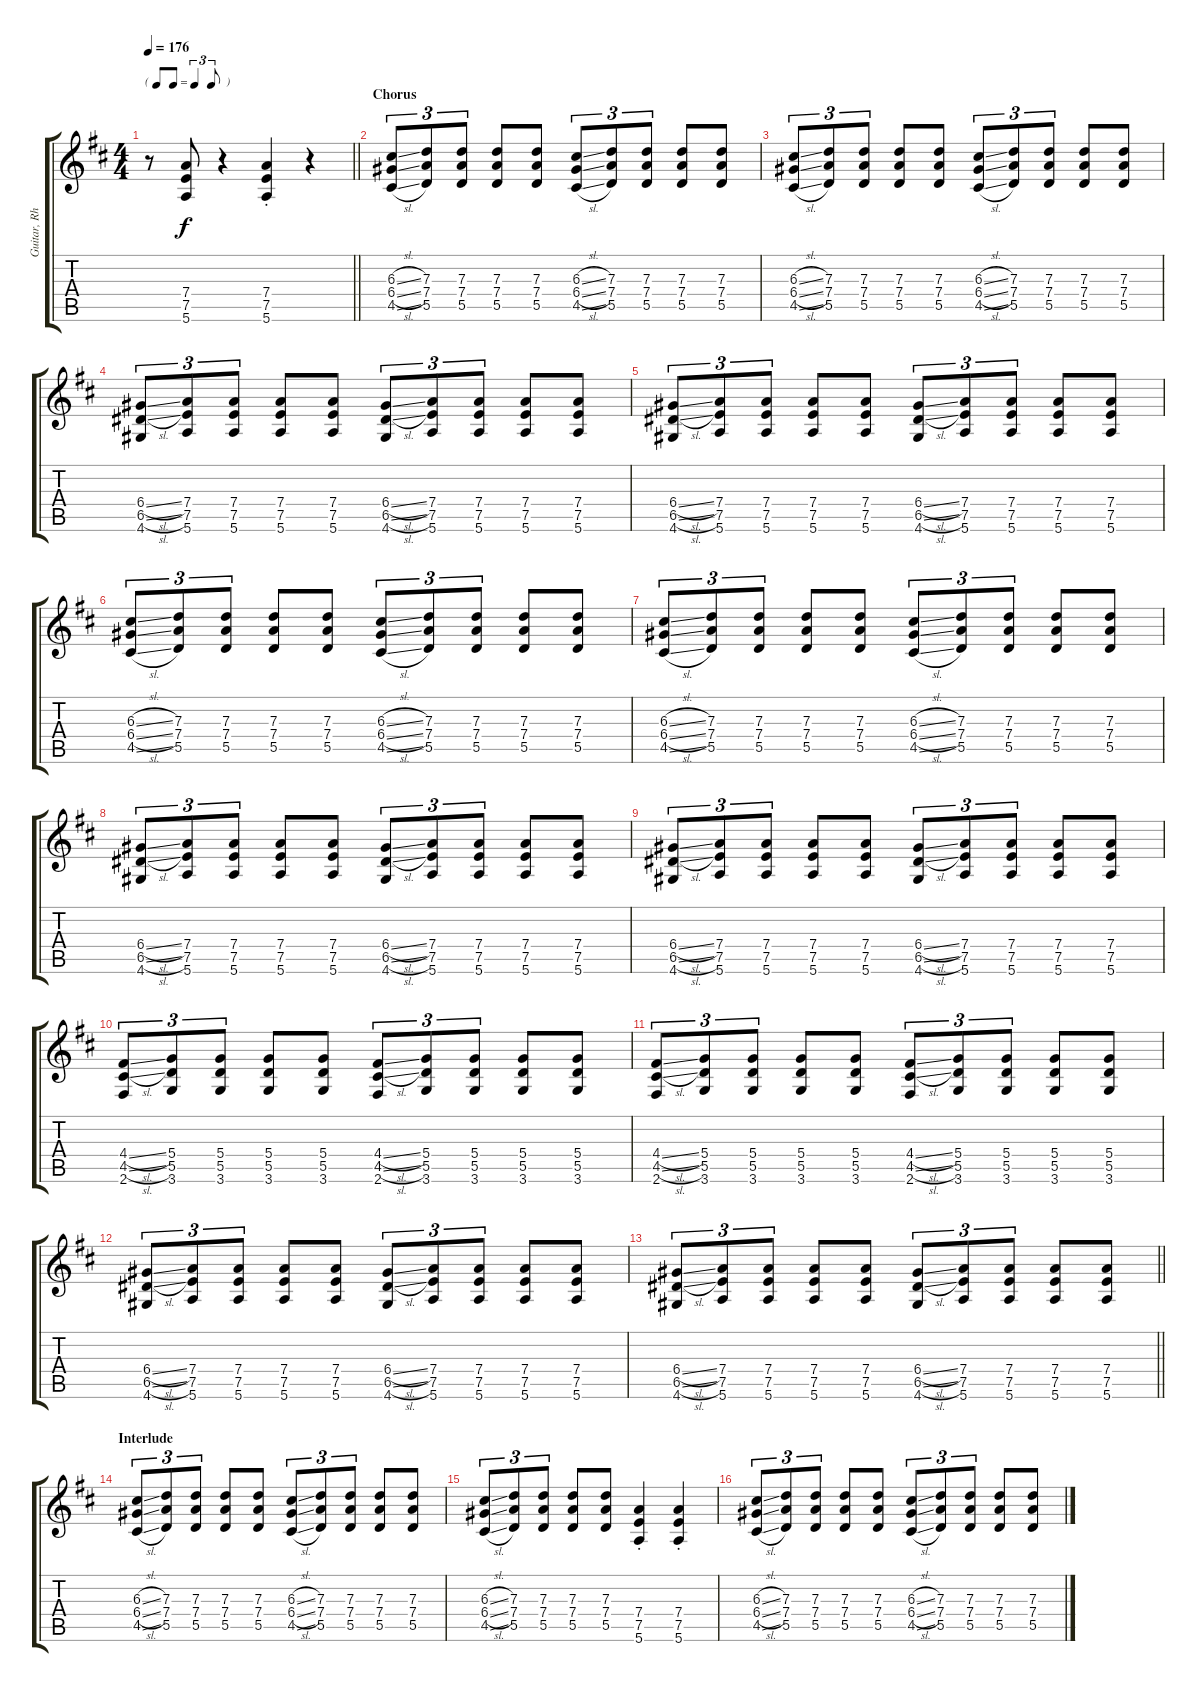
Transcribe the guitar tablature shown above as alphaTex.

\track ("Guitar, Rhythm" "Guitar, Rh") {instrument overdrivenguitar}
\staff {score tabs}
\tuning (E4 B3 G3 D3 A2 E2) {hide}
\ts (4 4)
\tf triplet8th
\tempo 176
\clef g2
\barLineRight lightlight
\ks d
r.8{dy f} (7.4 7.5 5.6).8 r.4 (7.4{st} 7.5{st} 5.6{st}).4 r.4 |
\section ("" "Chorus")
(6.3{sl} 6.4{sl} 4.5{sl}).8{tu (3 2)} (7.3 7.4 5.5).8{tu (3 2)} (7.3 7.4 5.5).8{tu (3 2)} (7.3 7.4 5.5).8 (7.3 7.4 5.5).8 (6.3{sl} 6.4{sl} 4.5{sl}).8{tu (3 2)} (7.3 7.4 5.5).8{tu (3 2)} (7.3 7.4 5.5).8{tu (3 2)} (7.3 7.4 5.5).8 (7.3 7.4 5.5).8 |
(6.3{sl} 6.4{sl} 4.5{sl}).8{tu (3 2)} (7.3 7.4 5.5).8{tu (3 2)} (7.3 7.4 5.5).8{tu (3 2)} (7.3 7.4 5.5).8 (7.3 7.4 5.5).8 (6.3{sl} 6.4{sl} 4.5{sl}).8{tu (3 2)} (7.3 7.4 5.5).8{tu (3 2)} (7.3 7.4 5.5).8{tu (3 2)} (7.3 7.4 5.5).8 (7.3 7.4 5.5).8 |
(6.4{sl} 6.5{sl} 4.6).8{tu (3 2)} (7.4 7.5 5.6).8{tu (3 2)} (7.4 7.5 5.6).8{tu (3 2)} (7.4 7.5 5.6).8 (7.4 7.5 5.6).8 (6.4{sl} 6.5{sl} 4.6).8{tu (3 2)} (7.4 7.5 5.6).8{tu (3 2)} (7.4 7.5 5.6).8{tu (3 2)} (7.4 7.5 5.6).8 (7.4 7.5 5.6).8 |
(6.4{sl} 6.5{sl} 4.6).8{tu (3 2)} (7.4 7.5 5.6).8{tu (3 2)} (7.4 7.5 5.6).8{tu (3 2)} (7.4 7.5 5.6).8 (7.4 7.5 5.6).8 (6.4{sl} 6.5{sl} 4.6).8{tu (3 2)} (7.4 7.5 5.6).8{tu (3 2)} (7.4 7.5 5.6).8{tu (3 2)} (7.4 7.5 5.6).8 (7.4 7.5 5.6).8 |
(6.3{sl} 6.4{sl} 4.5{sl}).8{tu (3 2)} (7.3 7.4 5.5).8{tu (3 2)} (7.3 7.4 5.5).8{tu (3 2)} (7.3 7.4 5.5).8 (7.3 7.4 5.5).8 (6.3{sl} 6.4{sl} 4.5{sl}).8{tu (3 2)} (7.3 7.4 5.5).8{tu (3 2)} (7.3 7.4 5.5).8{tu (3 2)} (7.3 7.4 5.5).8 (7.3 7.4 5.5).8 |
(6.3{sl} 6.4{sl} 4.5{sl}).8{tu (3 2)} (7.3 7.4 5.5).8{tu (3 2)} (7.3 7.4 5.5).8{tu (3 2)} (7.3 7.4 5.5).8 (7.3 7.4 5.5).8 (6.3{sl} 6.4{sl} 4.5{sl}).8{tu (3 2)} (7.3 7.4 5.5).8{tu (3 2)} (7.3 7.4 5.5).8{tu (3 2)} (7.3 7.4 5.5).8 (7.3 7.4 5.5).8 |
(6.4{sl} 6.5{sl} 4.6).8{tu (3 2)} (7.4 7.5 5.6).8{tu (3 2)} (7.4 7.5 5.6).8{tu (3 2)} (7.4 7.5 5.6).8 (7.4 7.5 5.6).8 (6.4{sl} 6.5{sl} 4.6).8{tu (3 2)} (7.4 7.5 5.6).8{tu (3 2)} (7.4 7.5 5.6).8{tu (3 2)} (7.4 7.5 5.6).8 (7.4 7.5 5.6).8 |
(6.4{sl} 6.5{sl} 4.6).8{tu (3 2)} (7.4 7.5 5.6).8{tu (3 2)} (7.4 7.5 5.6).8{tu (3 2)} (7.4 7.5 5.6).8 (7.4 7.5 5.6).8 (6.4{sl} 6.5{sl} 4.6).8{tu (3 2)} (7.4 7.5 5.6).8{tu (3 2)} (7.4 7.5 5.6).8{tu (3 2)} (7.4 7.5 5.6).8 (7.4 7.5 5.6).8 |
(4.4{sl} 4.5{sl} 2.6).8{tu (3 2)} (5.4 5.5 3.6).8{tu (3 2)} (5.4 5.5 3.6).8{tu (3 2)} (5.4 5.5 3.6).8 (5.4 5.5 3.6).8 (4.4{sl} 4.5{sl} 2.6).8{tu (3 2)} (5.4 5.5 3.6).8{tu (3 2)} (5.4 5.5 3.6).8{tu (3 2)} (5.4 5.5 3.6).8 (5.4 5.5 3.6).8 |
(4.4{sl} 4.5{sl} 2.6).8{tu (3 2)} (5.4 5.5 3.6).8{tu (3 2)} (5.4 5.5 3.6).8{tu (3 2)} (5.4 5.5 3.6).8 (5.4 5.5 3.6).8 (4.4{sl} 4.5{sl} 2.6).8{tu (3 2)} (5.4 5.5 3.6).8{tu (3 2)} (5.4 5.5 3.6).8{tu (3 2)} (5.4 5.5 3.6).8 (5.4 5.5 3.6).8 |
(6.4{sl} 6.5{sl} 4.6).8{tu (3 2)} (7.4 7.5 5.6).8{tu (3 2)} (7.4 7.5 5.6).8{tu (3 2)} (7.4 7.5 5.6).8 (7.4 7.5 5.6).8 (6.4{sl} 6.5{sl} 4.6).8{tu (3 2)} (7.4 7.5 5.6).8{tu (3 2)} (7.4 7.5 5.6).8{tu (3 2)} (7.4 7.5 5.6).8 (7.4 7.5 5.6).8 |
\barLineRight lightlight
(6.4{sl} 6.5{sl} 4.6).8{tu (3 2)} (7.4 7.5 5.6).8{tu (3 2)} (7.4 7.5 5.6).8{tu (3 2)} (7.4 7.5 5.6).8 (7.4 7.5 5.6).8 (6.4{sl} 6.5{sl} 4.6).8{tu (3 2)} (7.4 7.5 5.6).8{tu (3 2)} (7.4 7.5 5.6).8{tu (3 2)} (7.4 7.5 5.6).8 (7.4 7.5 5.6).8 |
\section ("" "Interlude")
(6.3{sl} 6.4{sl} 4.5{sl}).8{tu (3 2)} (7.3 7.4 5.5).8{tu (3 2)} (7.3 7.4 5.5).8{tu (3 2)} (7.3 7.4 5.5).8 (7.3 7.4 5.5).8 (6.3{sl} 6.4{sl} 4.5{sl}).8{tu (3 2)} (7.3 7.4 5.5).8{tu (3 2)} (7.3 7.4 5.5).8{tu (3 2)} (7.3 7.4 5.5).8 (7.3 7.4 5.5).8 |
(6.3{sl} 6.4{sl} 4.5{sl}).8{tu (3 2)} (7.3 7.4 5.5).8{tu (3 2)} (7.3 7.4 5.5).8{tu (3 2)} (7.3 7.4 5.5).8 (7.3 7.4 5.5).8 (7.4{st} 7.5{st} 5.6{st}).4 (7.4{st} 7.5{st} 5.6{st}).4 |
(6.3{sl} 6.4{sl} 4.5{sl}).8{tu (3 2)} (7.3 7.4 5.5).8{tu (3 2)} (7.3 7.4 5.5).8{tu (3 2)} (7.3 7.4 5.5).8 (7.3 7.4 5.5).8 (6.3{sl} 6.4{sl} 4.5{sl}).8{tu (3 2)} (7.3 7.4 5.5).8{tu (3 2)} (7.3 7.4 5.5).8{tu (3 2)} (7.3 7.4 5.5).8 (7.3 7.4 5.5).8
